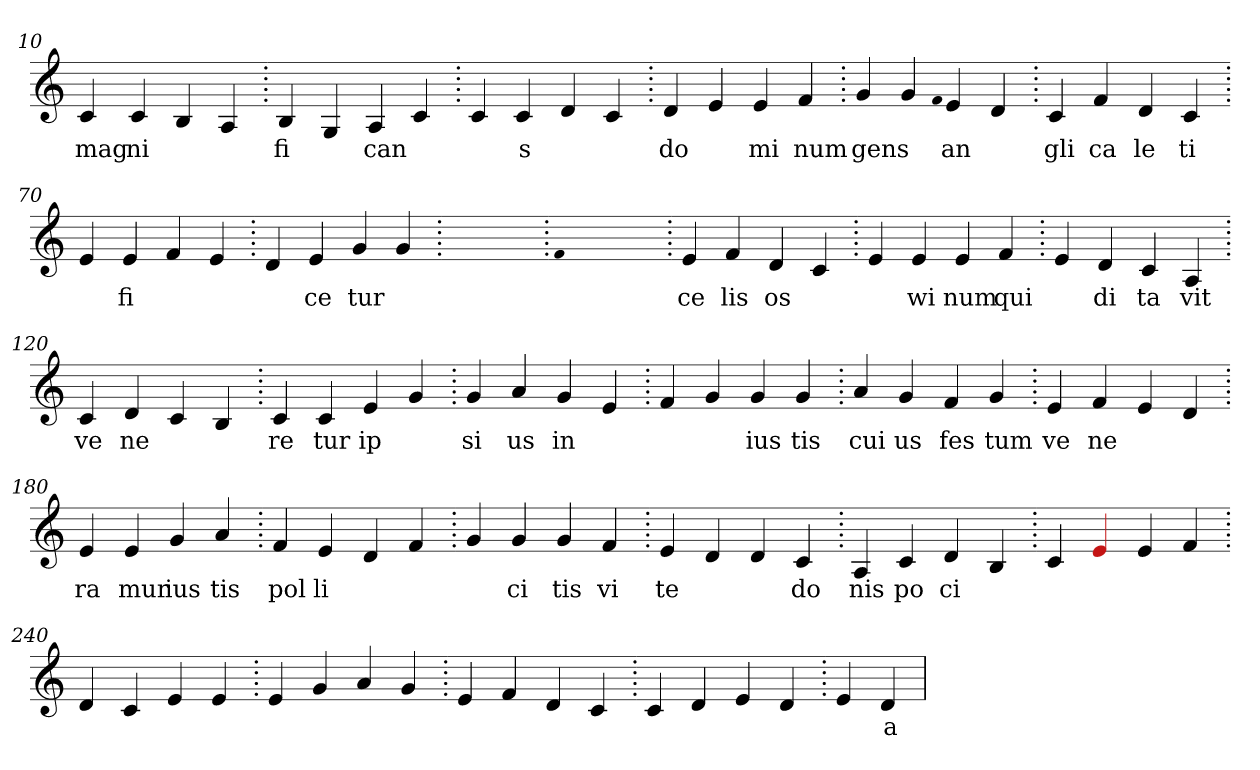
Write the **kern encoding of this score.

**kern	**text
*part1	*part1
*staff1	*staff1
*clefG2	*
=10.	=10.
4c	mag
4c	ni
4B	.
4A	.
=20.	=20.
4B	fi
4G	.
4A	can
4c	.
=30.	=30.
4c	.
4c	s
4d	.
4c	.
=40.	=40.
4d	do
4e	.
4e	mi
4f	num
=50.	=50.
4g	gens
4g	.
qqf	.
4e	an
4d	.
=60.	=60.
4c	gli
4f	ca
4d	le
4c	ti
=70.	=70.
4e	.
4e	fi
4f	.
4e	.
=80.	=80.
4d	.
4e	ce
4g	tur
4g	.
=90.	=90.
1ryy	.
=90.	=90.
qqf	.
1ryy	.
=90.	=90.
4e	ce
4f	lis
4d	os
4c	.
=100.	=100.
4e	.
4e	wi
4e	num
4f	qui
=110.	=110.
4e	.
4d	di
4c	ta
4A	vit
=120.	=120.
4c	ve
4d	ne
4c	.
4B	.
=130.	=130.
4c	re
4c	tur
4e	ip
4g	.
=140.	=140.
4g	si
4a	us
4g	in
4e	.
=150.	=150.
4f	.
4g	.
4g	ius
4g	tis
=160.	=160.
4a	cui
4g	us
4f	fes
4g	tum
=170.	=170.
4e	ve
4f	ne
4e	.
4d	.
=180.	=180.
4e	ra
4e	mur
4g	ius
4a	tis
=190.	=190.
4f	pol
4e	li
4d	.
4f	.
=200.	=200.
4g	.
4g	ci
4g	tis
4f	vi
=210.	=210.
4e	te
4d	.
4d	.
4c	do
=220.	=220.
4A	nis
4c	po
4d	ci
4B	.
=230.	=230.
4c	.
4Re	.
4e	.
4f	.
=240.	=240.
4d	.
4c	.
4e	.
4e	.
=250.	=250.
4e	.
4g	.
4a	.
4g	.
=260.	=260.
4e	.
4f	.
4d	.
4c	.
=270.	=270.
4c	.
4d	.
4e	.
4d	.
=280.	=280.
4e	.
4d	a
=	=
*-	*-
